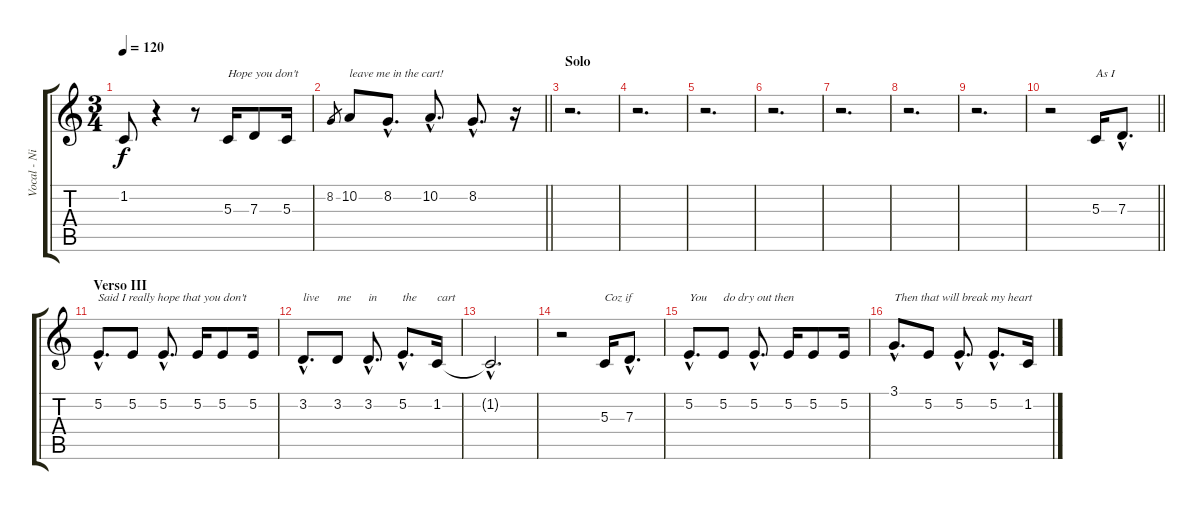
\track ("Vocal - Nikola" "Vocal - Ni") {instrument flute}
\staff {score tabs}
\tuning (E4 B3 G3 D3 A2 E2) {hide}
\ts (3 4)
\tempo 120
\clef g2
\ks c
1.2{t}.8{dy f} r.4 r.8 5.3.16{txt "Hope you don't"} 7.3.8 5.3.16 |
\barLineRight lightlight
8.2.8{gr} 10.2.8{txt "leave me in the cart!"} 8.2{hac}.8{d} 10.2{hac}.8{d} 8.2{hac}.8{d} r.16 |
\section ("" "Solo")
r.2{d} |
r.2{d} |
r.2{d} |
r.2{d} |
r.2{d} |
r.2{d} |
r.2{d} |
\barLineRight lightlight
r.2 5.3.16{txt "As I"} 7.3{hac}.8{d} |
\section ("" "Verso III")
5.2{hac}.8{d txt "Said I really hope that you don't"} 5.2.8 5.2{hac}.8{d} 5.2.16 5.2.8 5.2.16 |
3.2{hac}.8{d txt "live"} 3.2.8{txt "me"} 3.2{hac}.8{d txt "in"} 5.2{hac}.8{d txt "the"} 1.2.16{txt "cart"} |
1.2{hac t}.2{d} |
r.2 5.3.16{txt "Coz if"} 7.3{hac}.8{d} |
5.2{hac}.8{d txt "You"} 5.2.8{txt "do dry out then"} 5.2{hac}.8{d} 5.2.16 5.2.8 5.2.16 |
3.1{hac}.8{d txt "Then that will break my heart"} 5.2.8 5.2{hac}.8{d} 5.2{hac}.8{d} 1.2.16
